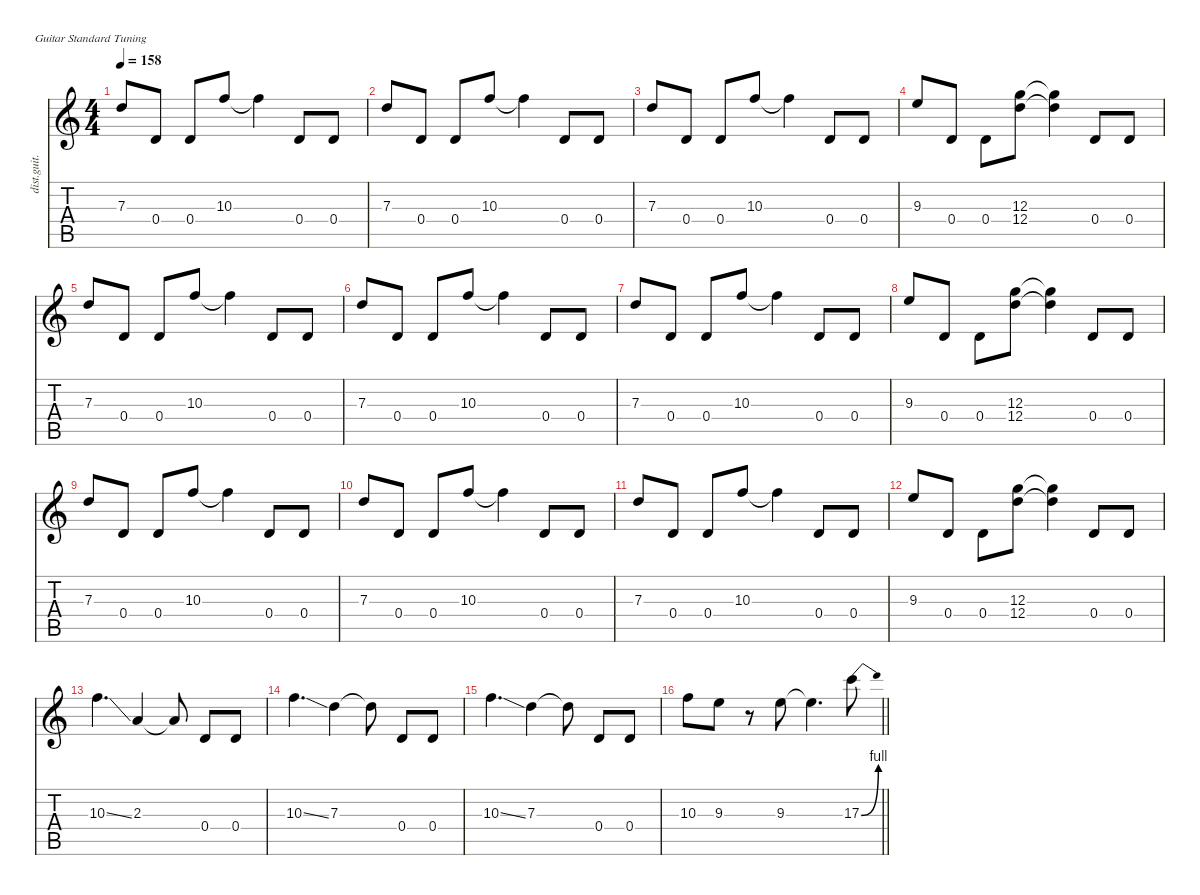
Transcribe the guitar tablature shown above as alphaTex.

\defaultSystemsLayout 4
\hideDynamics
\bracketExtendMode nobrackets
\otherSystemsTrackNameOrientation horizontal
\track ("Guitar 2" "dist.guit.") {defaultSystemsLayout 4 instrument distortionguitar}
\staff {score tabs}
\tuning (E4 B3 G3 D3 A2 E2)
\ts (4 4)
\tempo 158
\clef g2
\ks c
7.3.8{dy f beam Up} 0.4.8{beam Up} 0.4.8{beam Up} 10.3.8{beam Up} 10.3{t}.4{beam Down} 0.4.8{beam Up} 0.4.8{beam Up} |
7.3.8{beam Up} 0.4.8{beam Up} 0.4.8{beam Up} 10.3.8{beam Up} 10.3{t}.4{beam Down} 0.4.8{beam Up} 0.4.8{beam Up} |
7.3.8{beam Up} 0.4.8{beam Up} 0.4.8{beam Up} 10.3.8{beam Up} 10.3{t}.4{beam Down} 0.4.8{beam Up} 0.4.8{beam Up} |
9.3.8{beam Up} 0.4.8{beam Up} 0.4.8{beam Down} (12.3 12.4).8{beam Down} (12.3{t} 12.4{t}).4{beam Down} 0.4.8{beam Up} 0.4.8{beam Up} |
7.3.8{beam Up} 0.4.8{beam Up} 0.4.8{beam Up} 10.3.8{beam Up} 10.3{t}.4{beam Down} 0.4.8{beam Up} 0.4.8{beam Up} |
7.3.8{beam Up} 0.4.8{beam Up} 0.4.8{beam Up} 10.3.8{beam Up} 10.3{t}.4{beam Down} 0.4.8{beam Up} 0.4.8{beam Up} |
7.3.8{beam Up} 0.4.8{beam Up} 0.4.8{beam Up} 10.3.8{beam Up} 10.3{t}.4{beam Down} 0.4.8{beam Up} 0.4.8{beam Up} |
9.3.8{beam Up} 0.4.8{beam Up} 0.4.8{beam Down} (12.3 12.4).8{beam Down} (12.3{t} 12.4{t}).4{beam Down} 0.4.8{beam Up} 0.4.8{beam Up} |
7.3.8{beam Up} 0.4.8{beam Up} 0.4.8{beam Up} 10.3.8{beam Up} 10.3{t}.4{beam Down} 0.4.8{beam Up} 0.4.8{beam Up} |
7.3.8{beam Up} 0.4.8{beam Up} 0.4.8{beam Up} 10.3.8{beam Up} 10.3{t}.4{beam Down} 0.4.8{beam Up} 0.4.8{beam Up} |
7.3.8{beam Up} 0.4.8{beam Up} 0.4.8{beam Up} 10.3.8{beam Up} 10.3{t}.4{beam Down} 0.4.8{beam Up} 0.4.8{beam Up} |
9.3.8{beam Up} 0.4.8{beam Up} 0.4.8{beam Down} (12.3 12.4).8{beam Down} (12.3{t} 12.4{t}).4{beam Down} 0.4.8{beam Up} 0.4.8{beam Up} |
10.3{ss}.4{d beam Down} 2.3.4{beam Up} 2.3{t}.8{beam Up} 0.4.8{beam Up} 0.4.8{beam Up} |
10.3{ss}.4{d beam Down} 7.3.4{beam Down} 7.3{t}.8{beam Down} 0.4.8{beam Up} 0.4.8{beam Up} |
10.3{ss}.4{d beam Down} 7.3.4{beam Down} 7.3{t}.8{beam Down} 0.4.8{beam Up} 0.4.8{beam Up} |
\barLineRight lightlight
10.3.8{beam Down} 9.3.8{beam Down} r.8{beam Down} 9.3.8{beam Down} 9.3{t}.4{d beam Down} 17.3{be (bend 0 0 60 4)}.8{dy fff beam Down}
